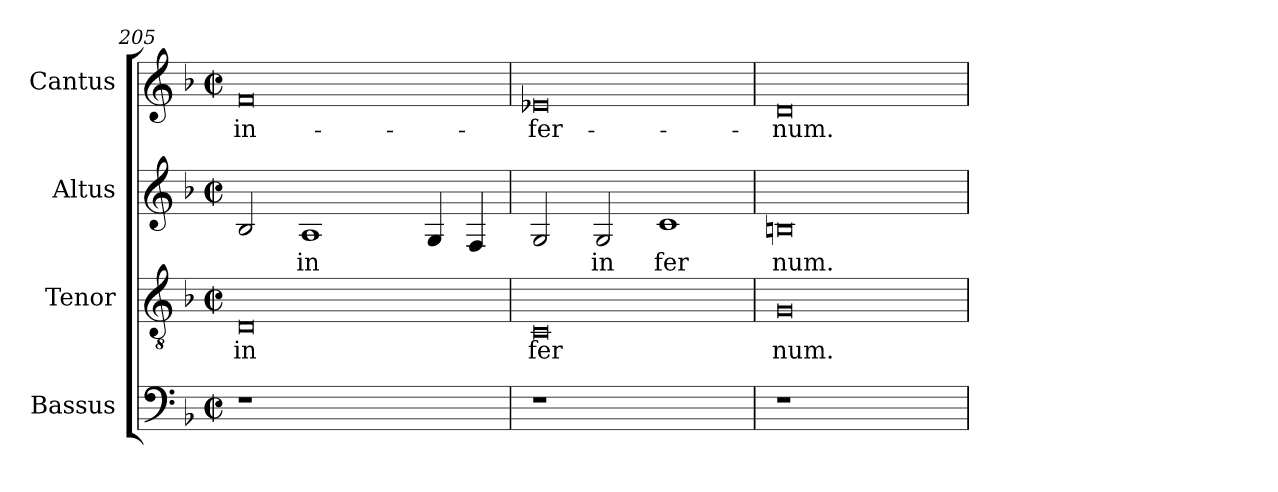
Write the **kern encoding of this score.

**kern	**kern	**text	**kern	**text	**kern	**text
*part4	*part3	*part3	*part2	*part2	*part1	*part1
*staff4	*staff3	*staff3	*staff2	*staff2	*staff1	*staff1
*I"Bassus	*I"Tenor	*	*I"Altus	*	*I"Cantus	*
*I'Bassus	*I'Tenor	*	*I'Altus	*	*I'Cantus	*
*clefF4	*clefGv2	*	*clefG2	*	*clefG2	*
*k[b-]	*k[b-]	*	*k[b-]	*	*k[b-]	*
*F:	*F:	*	*F:	*	*F:	*
*M2/2	*M2/2	*	*M2/2	*	*M2/2	*
*met(c|)	*met(c|)	*	*met(c|)	*	*met(c|)	*
=205	=205	=205	=205	=205	=205	=205
!	!	!LO:LY:b:cj	!	!LO:LY:b:cj	!	!LO:LY:b:cj
1r	0D	in	2B-/	.	0f	in-
!	!	!	!	!LO:LY:b:cj	!	!
.	.	.	1A	in	.	.
1ryy	.	.	.	.	.	.
!	!	!	!	!LO:LY:b:cj	!	!
.	.	.	4G/	.	.	.
!	!	!	!	!LO:LY:b:cj	!	!
.	.	.	4F/	.	.	.
=206	=206	=206	=206	=206	=206	=206
!	!	!LO:LY:b:cj	!	!LO:LY:b:cj	!	!LO:LY:b:cj
1r	0C	fer	2G/	.	0e-X	-fer-
!	!	!	!	!LO:LY:b:cj	!	!
.	.	.	2G/	in	.	.
!	!	!	!	!LO:LY:b:cj	!	!
1ryy	.	.	1c	fer	.	.
=207	=207	=207	=207	=207	=207	=207
!	!	!LO:LY:b:cj	!	!LO:LY:b:cj	!	!LO:LY:b:cj
1r	0G	num.	0Bn	num.	0d	-num.
1ryy	.	.	.	.	.	.
=!	=!	=!	=!	=!	=!	=!
*-	*-	*-	*-	*-	*-	*-
